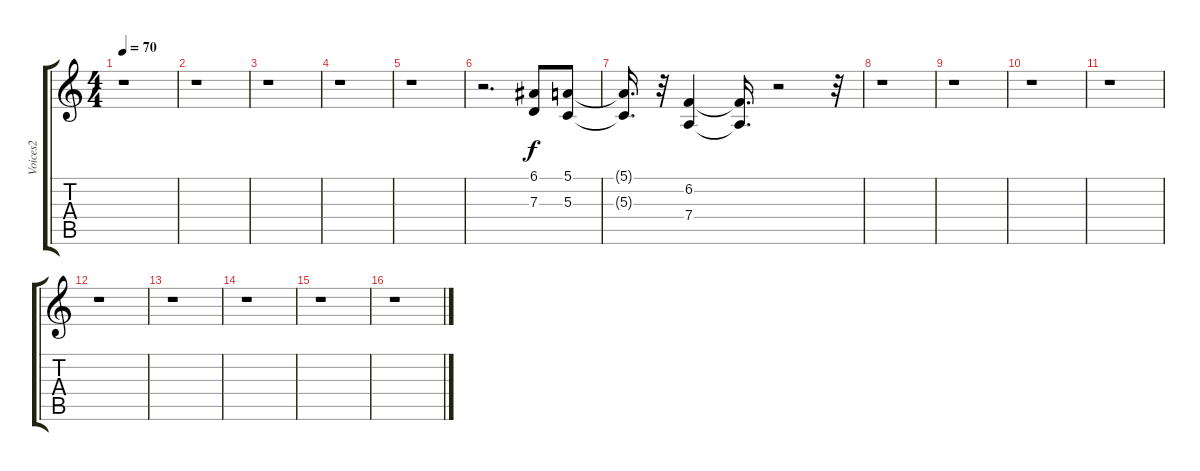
\track ("Voices2" "Voices2") {instrument pad3polysynth}
\staff {score tabs}
\tuning (E4 B3 G3 D3 A2 E2) {hide}
\ts (4 4)
\tempo 70
\clef g2
\ks c
r.1{dy f} |
r.1 |
r.1 |
r.1 |
r.1 |
r.2{d} (6.1 7.3).8 (5.1 5.3).8 |
(5.1{t} 5.3{t}).16{d} r.32 (6.2 7.4).4 (6.2{t} 7.4{t}).16{d} r.2 r.32 |
r.1 |
r.1 |
r.1 |
r.1 |
r.1 |
r.1 |
r.1 |
r.1 |
r.1
